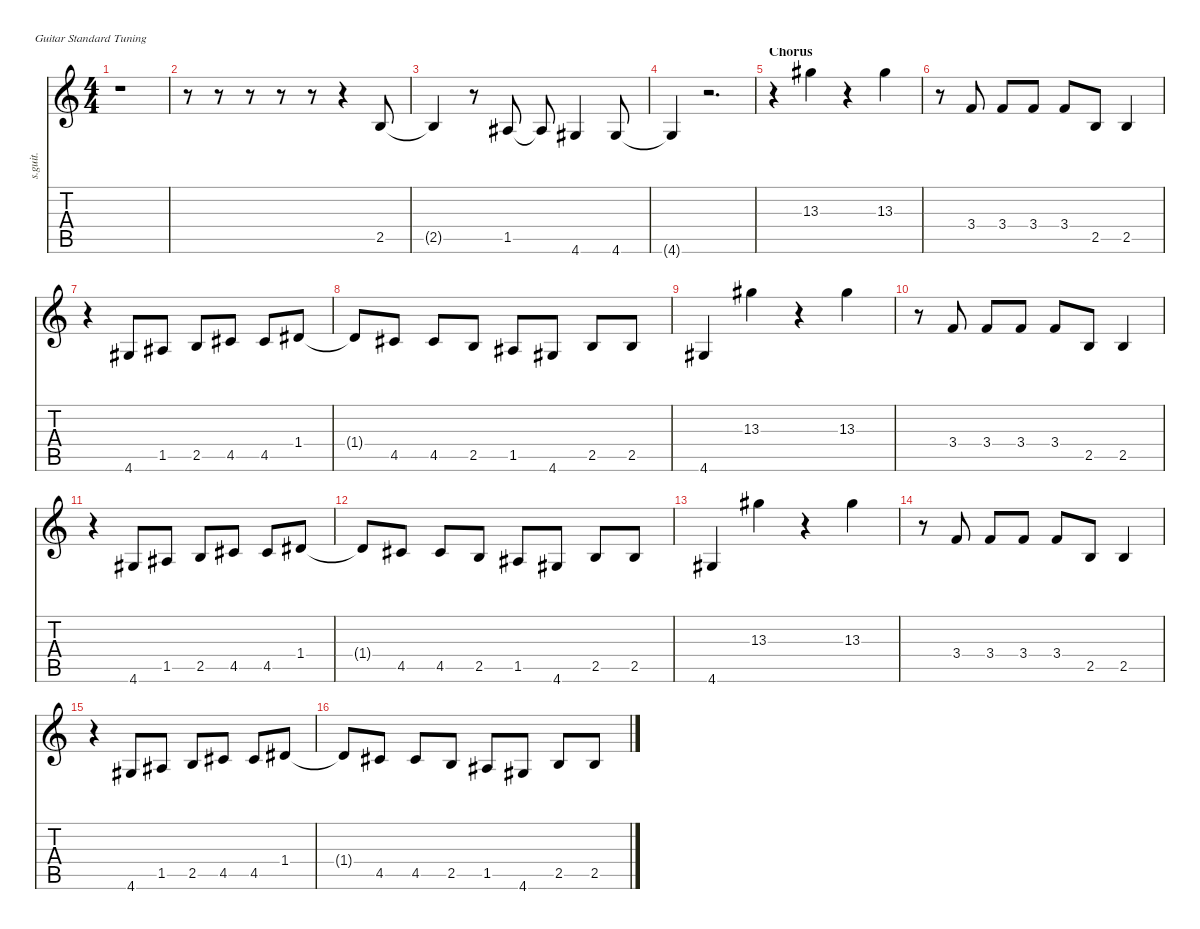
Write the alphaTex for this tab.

\defaultSystemsLayout 4
\hideDynamics
\bracketExtendMode nobrackets
\track ("Dave Grohl - Backing Vocals" "s.guit.") {instrument tenorsax}
\staff {score tabs}
\tuning (E4 B3 G3 D3 A2 E2)
\displaytranspose 12
\ts (4 4)
\tempo (100 hide)
\clef g2
\ks c
r.1{dy mp} |
r.8 r.8 r.8 r.8 r.8 r.4 2.5.8{lyrics (0 "") lyrics (1 "") lyrics (2 "") lyrics (3 "") lyrics (4 "")} |
2.5{t}.4{lyrics (0 "") lyrics (1 "") lyrics (2 "") lyrics (3 "") lyrics (4 "")} r.8 1.5{acc #}.8{lyrics (0 "") lyrics (1 "") lyrics (2 "") lyrics (3 "") lyrics (4 "")} 1.5{t acc #}.8{lyrics (0 "") lyrics (1 "") lyrics (2 "") lyrics (3 "") lyrics (4 "")} 4.6{acc #}.4{lyrics (0 "") lyrics (1 "") lyrics (2 "") lyrics (3 "") lyrics (4 "")} 4.6{acc #}.8{lyrics (0 "") lyrics (1 "") lyrics (2 "") lyrics (3 "") lyrics (4 "")} |
4.6{t acc #}.4{lyrics (0 "") lyrics (1 "") lyrics (2 "") lyrics (3 "") lyrics (4 "")} r.2{d} |
\section ("" "Chorus")
r.4 13.3{acc #}.4{lyrics (0 "") lyrics (1 "") lyrics (2 "") lyrics (3 "") lyrics (4 "") dy f} r.4 13.3{acc #}.4{lyrics (0 "") lyrics (1 "") lyrics (2 "") lyrics (3 "") lyrics (4 "")} |
r.8 3.4.8{lyrics (0 "") lyrics (1 "") lyrics (2 "") lyrics (3 "") lyrics (4 "")} 3.4.8{lyrics (0 "") lyrics (1 "") lyrics (2 "") lyrics (3 "") lyrics (4 "")} 3.4.8{lyrics (0 "") lyrics (1 "") lyrics (2 "") lyrics (3 "") lyrics (4 "")} 3.4.8{lyrics (0 "") lyrics (1 "") lyrics (2 "") lyrics (3 "") lyrics (4 "")} 2.5.8{lyrics (0 "") lyrics (1 "") lyrics (2 "") lyrics (3 "") lyrics (4 "")} 2.5.4{lyrics (0 "") lyrics (1 "") lyrics (2 "") lyrics (3 "") lyrics (4 "")} |
r.4 4.6{acc #}.8{lyrics (0 "") lyrics (1 "") lyrics (2 "") lyrics (3 "") lyrics (4 "")} 1.5{acc #}.8{lyrics (0 "") lyrics (1 "") lyrics (2 "") lyrics (3 "") lyrics (4 "")} 2.5.8{lyrics (0 "") lyrics (1 "") lyrics (2 "") lyrics (3 "") lyrics (4 "")} 4.5{acc #}.8{lyrics (0 "") lyrics (1 "") lyrics (2 "") lyrics (3 "") lyrics (4 "")} 4.5{acc #}.8{lyrics (0 "") lyrics (1 "") lyrics (2 "") lyrics (3 "") lyrics (4 "")} 1.4{acc #}.8{lyrics (0 "") lyrics (1 "") lyrics (2 "") lyrics (3 "") lyrics (4 "")} |
1.4{t acc #}.8{lyrics (0 "") lyrics (1 "") lyrics (2 "") lyrics (3 "") lyrics (4 "")} 4.5{acc #}.8{lyrics (0 "") lyrics (1 "") lyrics (2 "") lyrics (3 "") lyrics (4 "")} 4.5{acc #}.8{lyrics (0 "") lyrics (1 "") lyrics (2 "") lyrics (3 "") lyrics (4 "")} 2.5.8{lyrics (0 "") lyrics (1 "") lyrics (2 "") lyrics (3 "") lyrics (4 "")} 1.5{acc #}.8{lyrics (0 "") lyrics (1 "") lyrics (2 "") lyrics (3 "") lyrics (4 "")} 4.6{acc #}.8{lyrics (0 "") lyrics (1 "") lyrics (2 "") lyrics (3 "") lyrics (4 "")} 2.5.8{lyrics (0 "") lyrics (1 "") lyrics (2 "") lyrics (3 "") lyrics (4 "")} 2.5.8{lyrics (0 "") lyrics (1 "") lyrics (2 "") lyrics (3 "") lyrics (4 "")} |
4.6{acc #}.4{lyrics (0 "") lyrics (1 "") lyrics (2 "") lyrics (3 "") lyrics (4 "")} 13.3{acc #}.4{lyrics (0 "") lyrics (1 "") lyrics (2 "") lyrics (3 "") lyrics (4 "")} r.4 13.3{acc #}.4{lyrics (0 "") lyrics (1 "") lyrics (2 "") lyrics (3 "") lyrics (4 "")} |
r.8 3.4.8{lyrics (0 "") lyrics (1 "") lyrics (2 "") lyrics (3 "") lyrics (4 "")} 3.4.8{lyrics (0 "") lyrics (1 "") lyrics (2 "") lyrics (3 "") lyrics (4 "")} 3.4.8{lyrics (0 "") lyrics (1 "") lyrics (2 "") lyrics (3 "") lyrics (4 "")} 3.4.8{lyrics (0 "") lyrics (1 "") lyrics (2 "") lyrics (3 "") lyrics (4 "")} 2.5.8{lyrics (0 "") lyrics (1 "") lyrics (2 "") lyrics (3 "") lyrics (4 "")} 2.5.4{lyrics (0 "") lyrics (1 "") lyrics (2 "") lyrics (3 "") lyrics (4 "")} |
r.4 4.6{acc #}.8{lyrics (0 "") lyrics (1 "") lyrics (2 "") lyrics (3 "") lyrics (4 "")} 1.5{acc #}.8{lyrics (0 "") lyrics (1 "") lyrics (2 "") lyrics (3 "") lyrics (4 "")} 2.5.8{lyrics (0 "") lyrics (1 "") lyrics (2 "") lyrics (3 "") lyrics (4 "")} 4.5{acc #}.8{lyrics (0 "") lyrics (1 "") lyrics (2 "") lyrics (3 "") lyrics (4 "")} 4.5{acc #}.8{lyrics (0 "") lyrics (1 "") lyrics (2 "") lyrics (3 "") lyrics (4 "")} 1.4{acc #}.8{lyrics (0 "") lyrics (1 "") lyrics (2 "") lyrics (3 "") lyrics (4 "")} |
1.4{t acc #}.8{lyrics (0 "") lyrics (1 "") lyrics (2 "") lyrics (3 "") lyrics (4 "")} 4.5{acc #}.8{lyrics (0 "") lyrics (1 "") lyrics (2 "") lyrics (3 "") lyrics (4 "")} 4.5{acc #}.8{lyrics (0 "") lyrics (1 "") lyrics (2 "") lyrics (3 "") lyrics (4 "")} 2.5.8{lyrics (0 "") lyrics (1 "") lyrics (2 "") lyrics (3 "") lyrics (4 "")} 1.5{acc #}.8{lyrics (0 "") lyrics (1 "") lyrics (2 "") lyrics (3 "") lyrics (4 "")} 4.6{acc #}.8{lyrics (0 "") lyrics (1 "") lyrics (2 "") lyrics (3 "") lyrics (4 "")} 2.5.8{lyrics (0 "") lyrics (1 "") lyrics (2 "") lyrics (3 "") lyrics (4 "")} 2.5.8{lyrics (0 "") lyrics (1 "") lyrics (2 "") lyrics (3 "") lyrics (4 "")} |
4.6{acc #}.4{lyrics (0 "") lyrics (1 "") lyrics (2 "") lyrics (3 "") lyrics (4 "")} 13.3{acc #}.4{lyrics (0 "") lyrics (1 "") lyrics (2 "") lyrics (3 "") lyrics (4 "")} r.4 13.3{acc #}.4{lyrics (0 "") lyrics (1 "") lyrics (2 "") lyrics (3 "") lyrics (4 "")} |
r.8 3.4.8{lyrics (0 "") lyrics (1 "") lyrics (2 "") lyrics (3 "") lyrics (4 "")} 3.4.8{lyrics (0 "") lyrics (1 "") lyrics (2 "") lyrics (3 "") lyrics (4 "")} 3.4.8{lyrics (0 "") lyrics (1 "") lyrics (2 "") lyrics (3 "") lyrics (4 "")} 3.4.8{lyrics (0 "") lyrics (1 "") lyrics (2 "") lyrics (3 "") lyrics (4 "")} 2.5.8{lyrics (0 "") lyrics (1 "") lyrics (2 "") lyrics (3 "") lyrics (4 "")} 2.5.4{lyrics (0 "") lyrics (1 "") lyrics (2 "") lyrics (3 "") lyrics (4 "")} |
r.4 4.6{acc #}.8{lyrics (0 "") lyrics (1 "") lyrics (2 "") lyrics (3 "") lyrics (4 "")} 1.5{acc #}.8{lyrics (0 "") lyrics (1 "") lyrics (2 "") lyrics (3 "") lyrics (4 "")} 2.5.8{lyrics (0 "") lyrics (1 "") lyrics (2 "") lyrics (3 "") lyrics (4 "")} 4.5{acc #}.8{lyrics (0 "") lyrics (1 "") lyrics (2 "") lyrics (3 "") lyrics (4 "")} 4.5{acc #}.8{lyrics (0 "") lyrics (1 "") lyrics (2 "") lyrics (3 "") lyrics (4 "")} 1.4{acc #}.8{lyrics (0 "") lyrics (1 "") lyrics (2 "") lyrics (3 "") lyrics (4 "")} |
1.4{t acc #}.8{lyrics (0 "") lyrics (1 "") lyrics (2 "") lyrics (3 "") lyrics (4 "")} 4.5{acc #}.8{lyrics (0 "") lyrics (1 "") lyrics (2 "") lyrics (3 "") lyrics (4 "")} 4.5{acc #}.8{lyrics (0 "") lyrics (1 "") lyrics (2 "") lyrics (3 "") lyrics (4 "")} 2.5.8{lyrics (0 "") lyrics (1 "") lyrics (2 "") lyrics (3 "") lyrics (4 "")} 1.5{acc #}.8{lyrics (0 "") lyrics (1 "") lyrics (2 "") lyrics (3 "") lyrics (4 "")} 4.6{acc #}.8{lyrics (0 "") lyrics (1 "") lyrics (2 "") lyrics (3 "") lyrics (4 "")} 2.5.8{lyrics (0 "") lyrics (1 "") lyrics (2 "") lyrics (3 "") lyrics (4 "")} 2.5.8{lyrics (0 "") lyrics (1 "") lyrics (2 "") lyrics (3 "") lyrics (4 "")}
